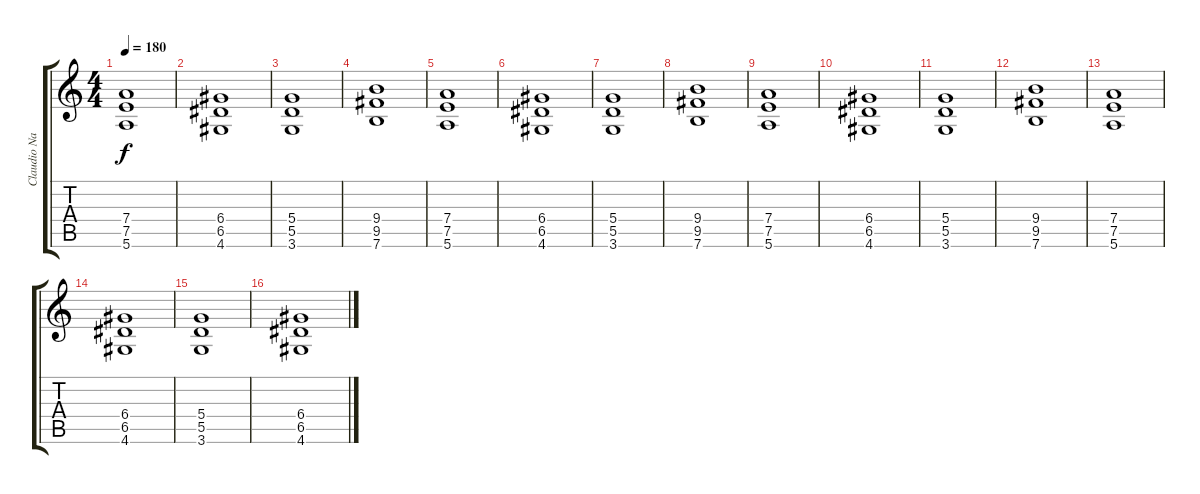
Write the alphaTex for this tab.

\track ("Claudio Narea" "Claudio Na") {instrument distortionguitar}
\staff {score tabs}
\tuning (E4 B3 G3 D3 A2 E2) {hide}
\ts (4 4)
\tempo 180
\clef g2
\ks c
(7.4 7.5 5.6).1{dy f} |
(6.4 6.5 4.6).1 |
(5.4 5.5 3.6).1 |
(9.4 9.5 7.6).1 |
(7.4 7.5 5.6).1 |
(6.4 6.5 4.6).1 |
(5.4 5.5 3.6).1 |
(9.4 9.5 7.6).1 |
(7.4 7.5 5.6).1 |
(6.4 6.5 4.6).1 |
(5.4 5.5 3.6).1 |
(9.4 9.5 7.6).1 |
(7.4 7.5 5.6).1 |
(6.4 6.5 4.6).1 |
(5.4 5.5 3.6).1 |
(6.4 6.5 4.6).1
